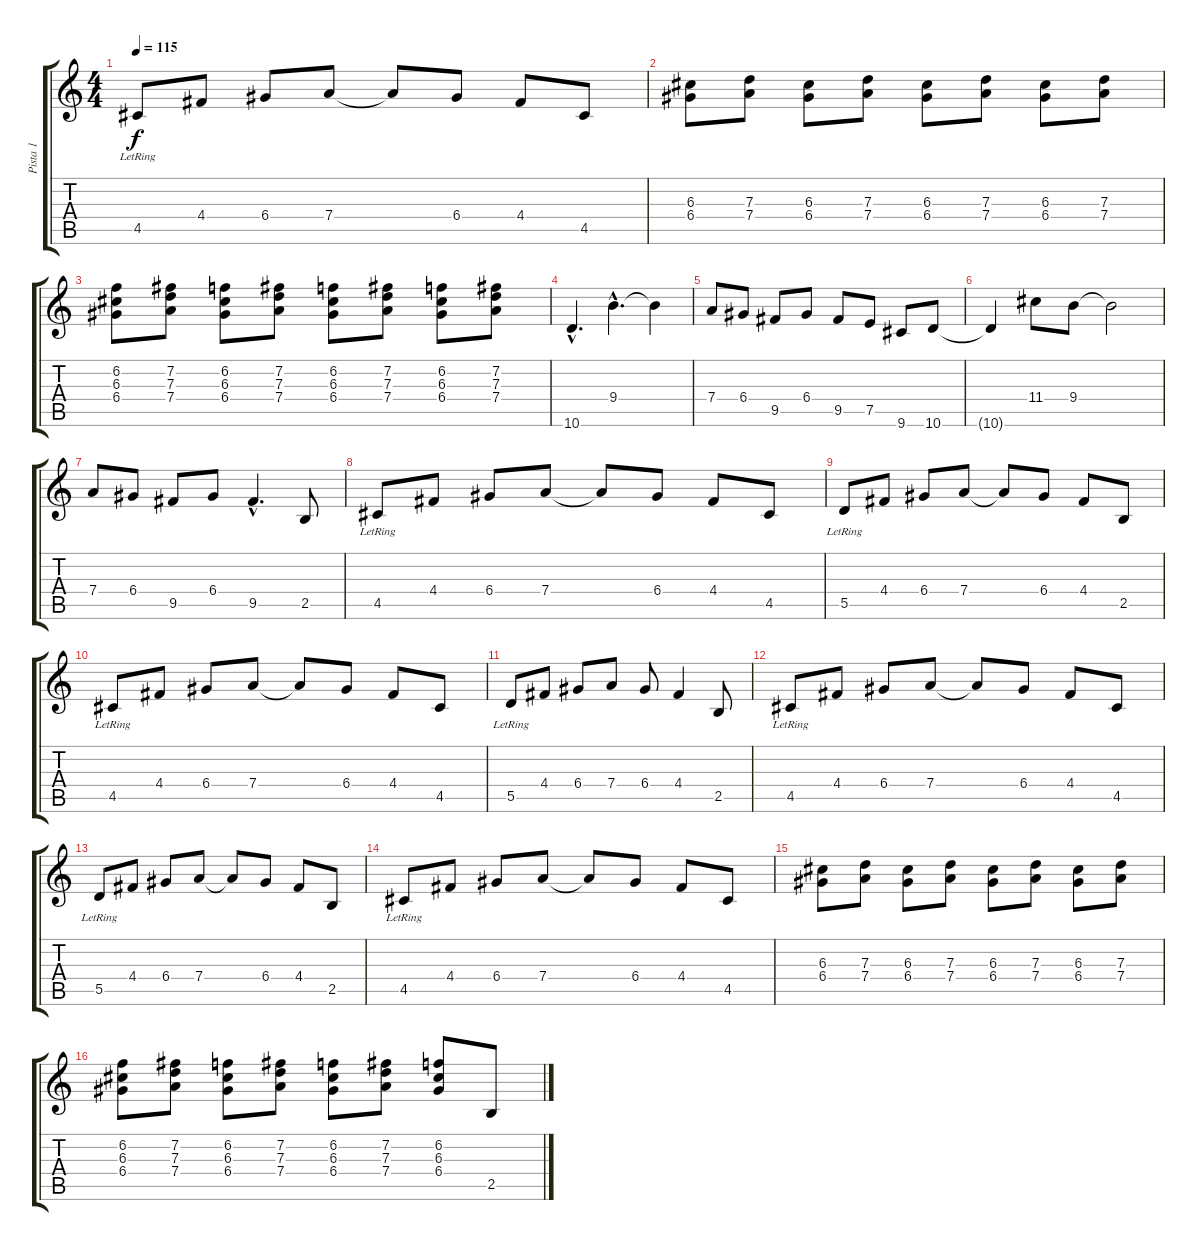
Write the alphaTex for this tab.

\track ("Pista 1" "Pista 1") {instrument acousticguitarnylon}
\staff {score tabs}
\tuning (E4 B3 G3 D3 A2 E2) {hide}
\ts (4 4)
\tempo 115
\clef g2
\ks c
4.5{lr}.8{dy f} 4.4.8 6.4.8 7.4.8 7.4{t}.8 6.4.8 4.4.8 4.5.8 |
(6.3 6.4).8 (7.3 7.4).8 (6.3 6.4).8 (7.3 7.4).8 (6.3 6.4).8 (7.3 7.4).8 (6.3 6.4).8 (7.3 7.4).8 |
(6.2 6.3 6.4).8 (7.2 7.3 7.4).8 (6.2 6.3 6.4).8 (7.2 7.3 7.4).8 (6.2 6.3 6.4).8 (7.2 7.3 7.4).8 (6.2 6.3 6.4).8 (7.2 7.3 7.4).8 |
10.6{hac}.4{d} 9.4{hac}.4{d} 9.4{t}.4 |
7.4.8 6.4.8 9.5.8 6.4.8 9.5.8 7.5.8 9.6.8 10.6.8 |
10.6{t}.4 11.4.8 9.4.8 9.4{t}.2 |
7.4.8 6.4.8 9.5.8 6.4.8 9.5{hac}.4{d} 2.5.8 |
4.5{lr}.8 4.4.8 6.4.8 7.4.8 7.4{t}.8 6.4.8 4.4.8 4.5.8 |
5.5{lr}.8 4.4.8 6.4.8 7.4.8 7.4{t}.8 6.4.8 4.4.8 2.5.8 |
4.5{lr}.8 4.4.8 6.4.8 7.4.8 7.4{t}.8 6.4.8 4.4.8 4.5.8 |
5.5{lr}.8 4.4.8 6.4.8 7.4.8 6.4.8 4.4.4 2.5.8 |
4.5{lr}.8 4.4.8 6.4.8 7.4.8 7.4{t}.8 6.4.8 4.4.8 4.5.8 |
5.5{lr}.8 4.4.8 6.4.8 7.4.8 7.4{t}.8 6.4.8 4.4.8 2.5.8 |
4.5{lr}.8 4.4.8 6.4.8 7.4.8 7.4{t}.8 6.4.8 4.4.8 4.5.8 |
(6.3 6.4).8 (7.3 7.4).8 (6.3 6.4).8 (7.3 7.4).8 (6.3 6.4).8 (7.3 7.4).8 (6.3 6.4).8 (7.3 7.4).8 |
(6.2 6.3 6.4).8 (7.2 7.3 7.4).8 (6.2 6.3 6.4).8 (7.2 7.3 7.4).8 (6.2 6.3 6.4).8 (7.2 7.3 7.4).8 (6.2 6.3 6.4).8 2.5.8
